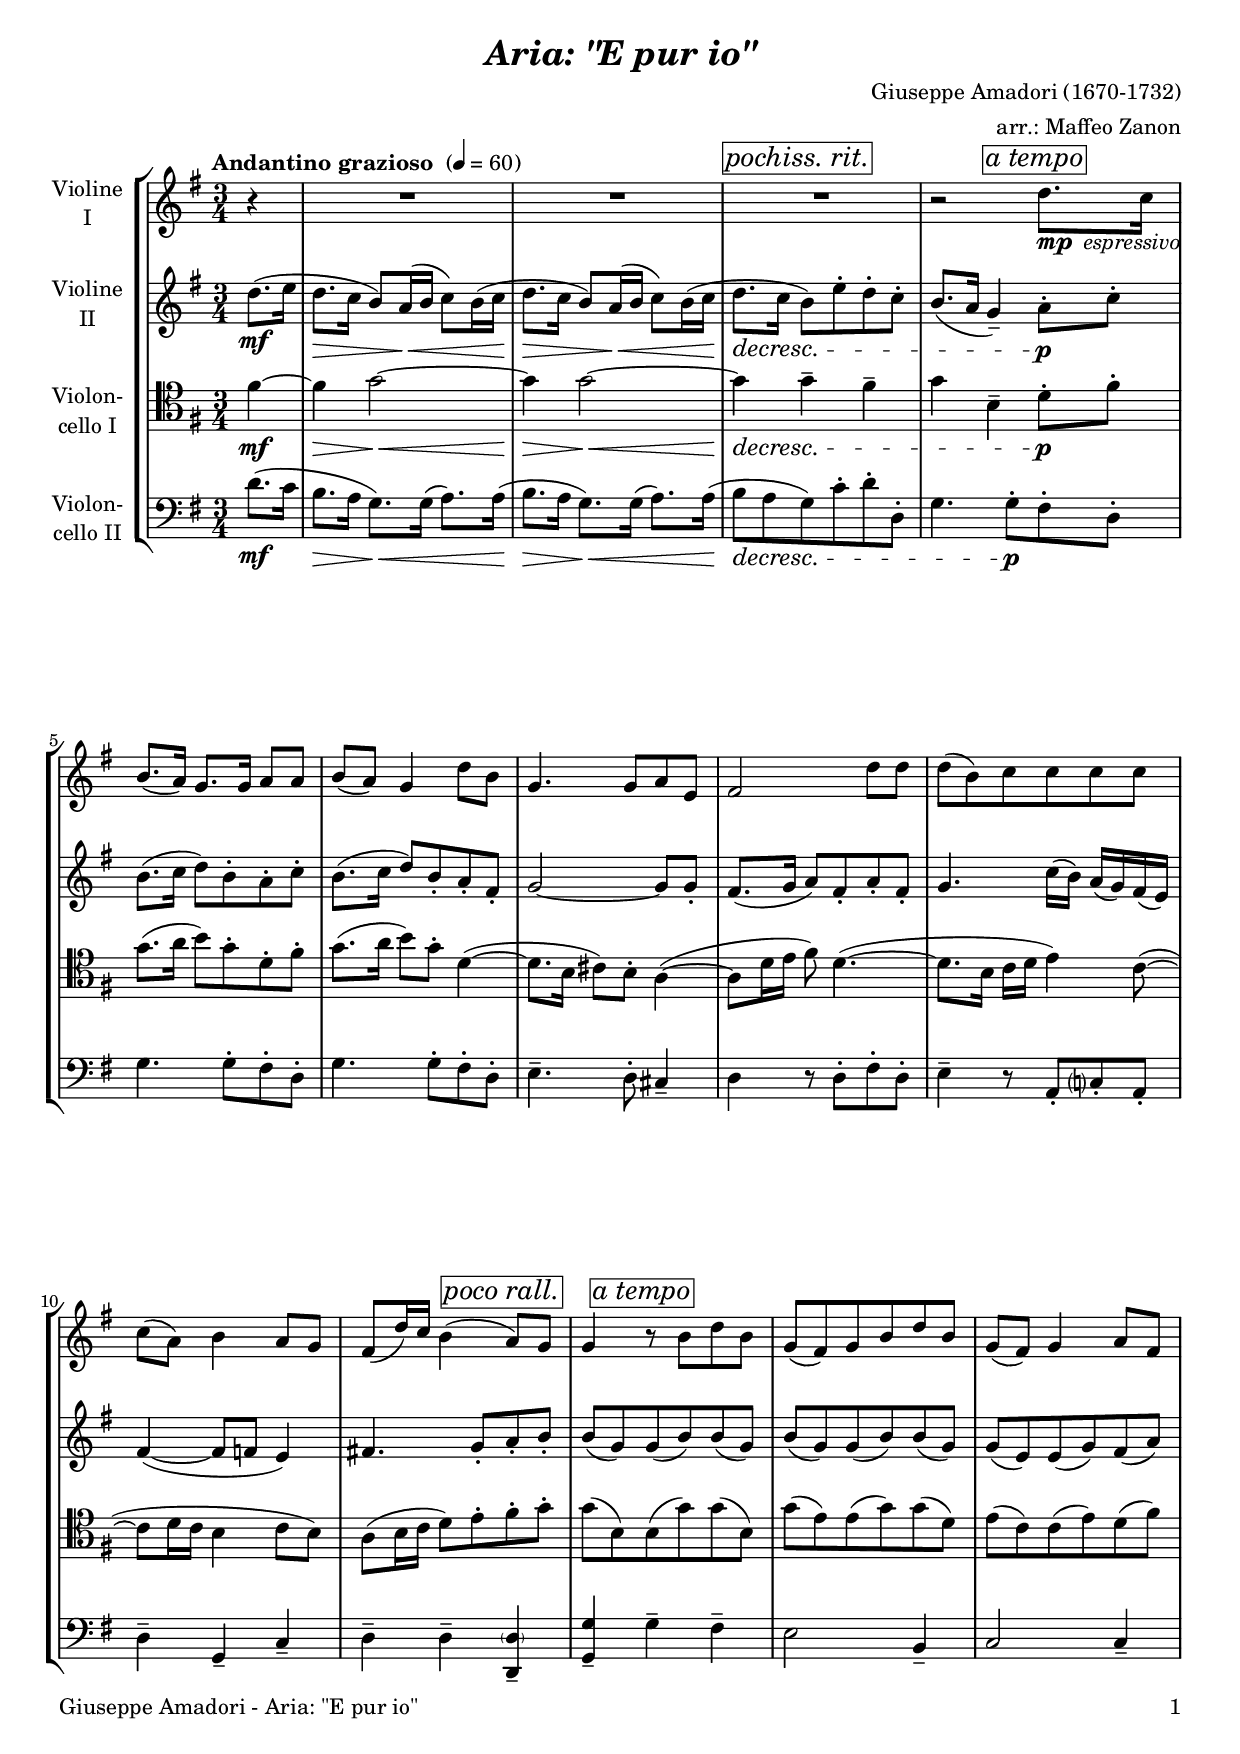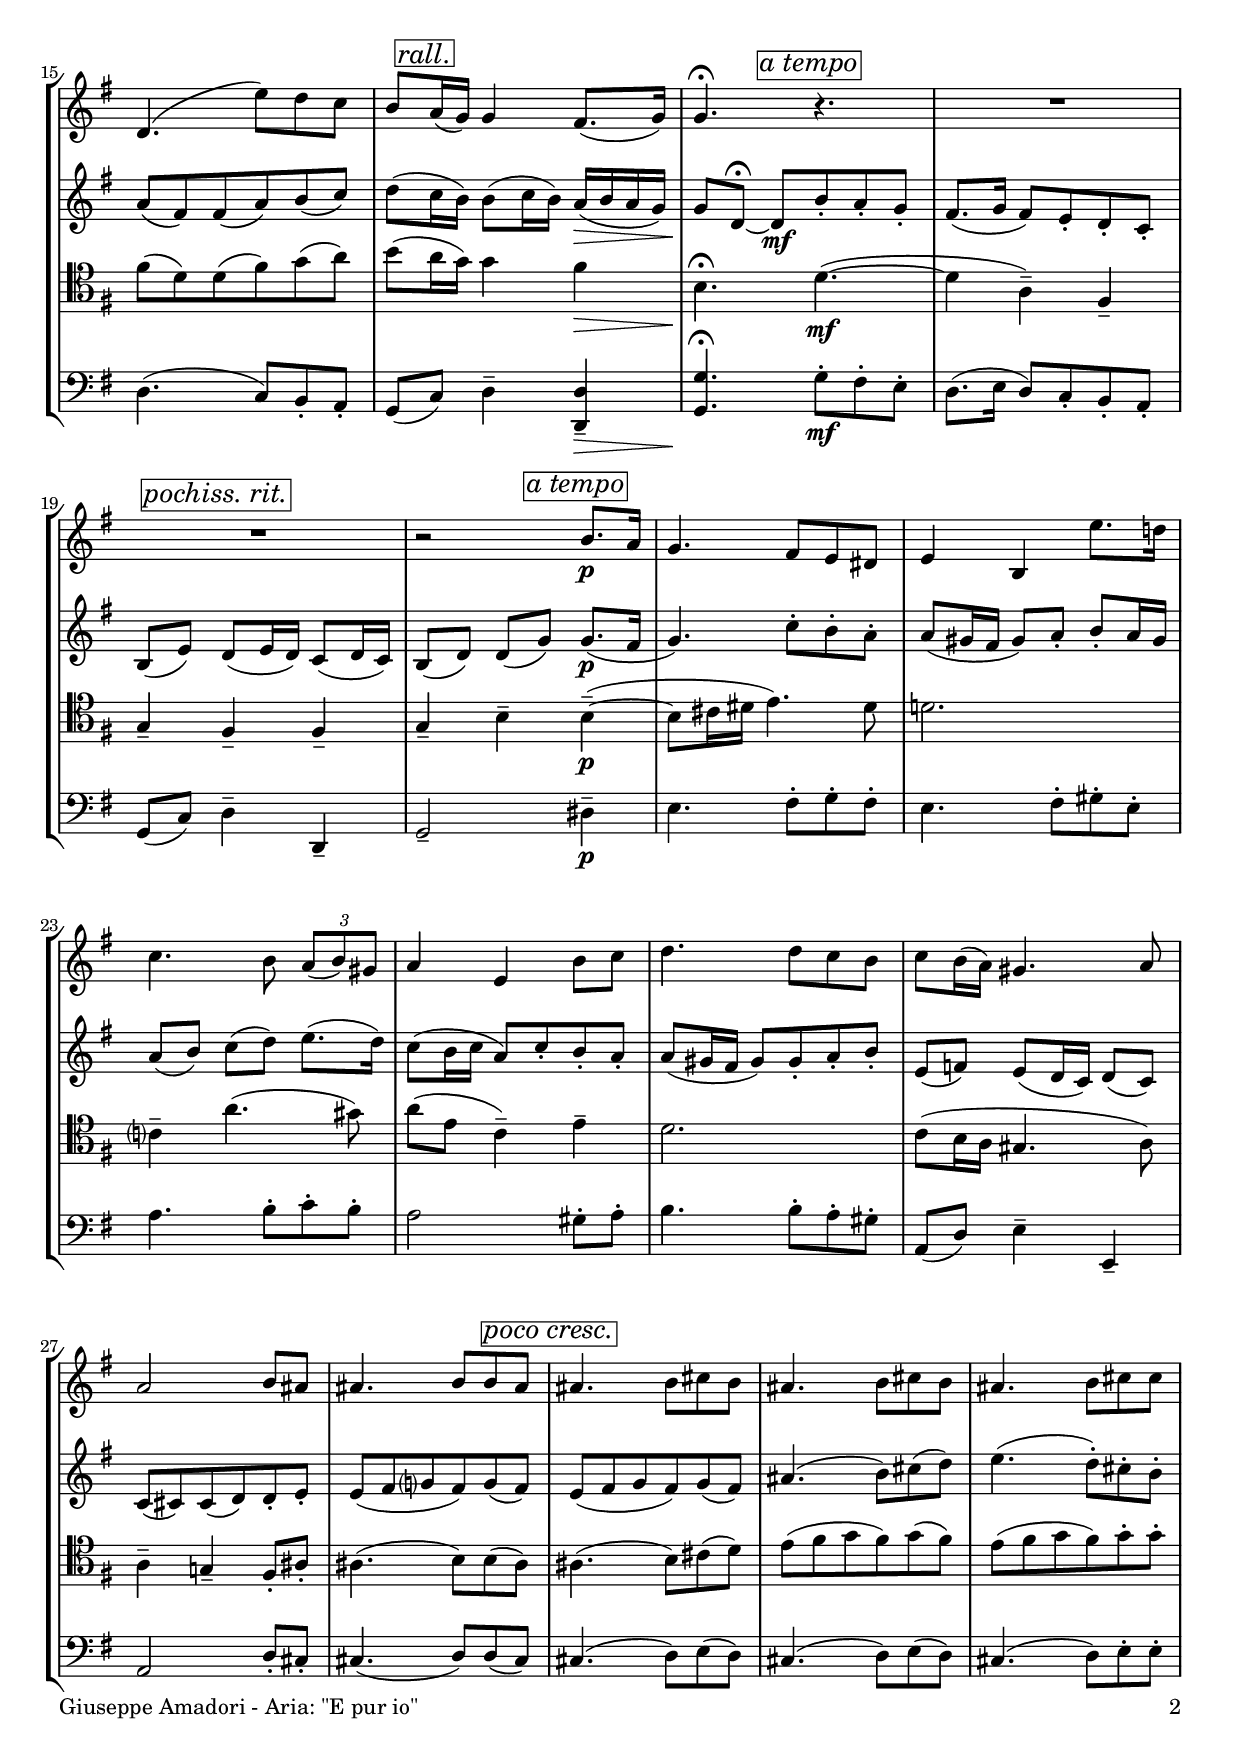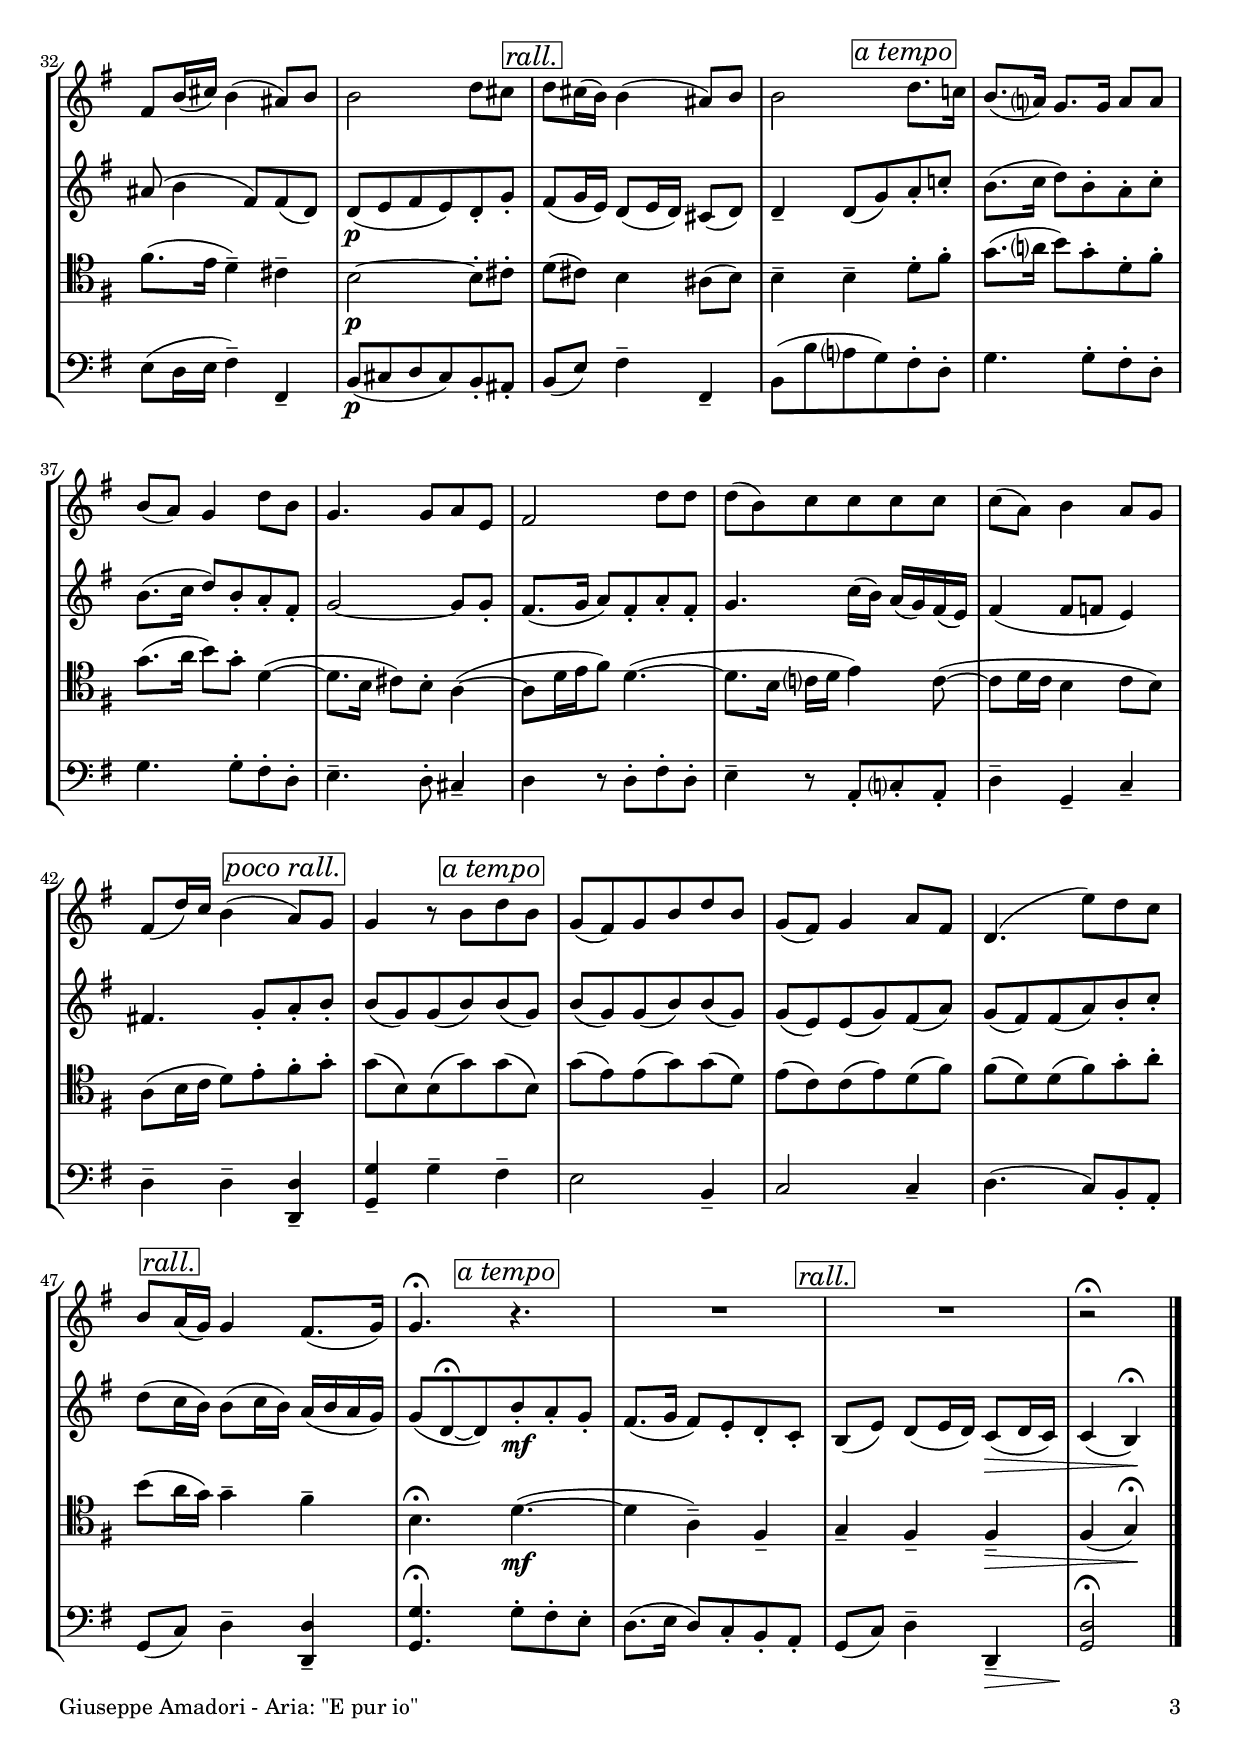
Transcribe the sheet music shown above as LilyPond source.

\version "2.24.1"
\include "deutsch.ly"

#(set-global-staff-size 19)

\header {
  title     = \markup \bold \italic "Aria: \"E pur io\""
  composer  = "Giuseppe Amadori (1670-1732)"
  arranger  = "arr.: Maffeo Zanon"
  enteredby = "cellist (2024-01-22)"
%  piece     = ""
}

voiceconsts = {
  \key g \major
  \time 3/4
  \clef "treble"
%  \numericTimeSignature
  \compressEmptyMeasures
  % Set default beaming for all staves
%  \set Timing.beamExceptions = #'()
%  \set Timing.baseMoment     = #(ly:make-moment 1 4)
%  \set Timing.beatStructure  = #'(1 1 1)
  \tempo "Andantino grazioso " 4=60
}

mist = "string ensemble 1"
mivl = "violin"
miba = "cello"
mipz = "pizzicato strings"

atem = \mark \markup \box \italic "a tempo"
mpes = \markup { \dynamic mp \italic " espressivo" }
pocc = \mark \markup \box \italic "poco cresc."
pocr = \mark \markup \box \italic "pochiss. rit."
pora = \mark \markup \box \italic "poco rall."
rall = \mark \markup \box \italic "rall."

va = \relative c'' {
  \voiceconsts

  \partial 4 r4
  R2.*3
  r2 d8._\mpes c16
  h8.( a16) g8. g16 a8 a
  h( a) g4 d'8 h
  g4. g8 a e

  fis2 d'8 d
  d( h) c c c c
  c( a) h4 a8 g
  fis( d'16) c h4( \pora a8) g

  g4 \atem r8 h d h
  g( fis) g h d h
  g( fis) g4 a8 fis
  d4.( e'8) d c

  h \rall a16( g) g4 fis8.( g16)
  g4.\fermata r
  R2.*2
  r2 h8.\p a16
  g4. fis8 e dis
  e4 h e'8. d!16
  c4. h8 \tuplet 3/2 4 { a( h) gis }

  a4 e h'8 c
  d4. d8 c h
  c h16( a) gis4. a8

  a2 h8 ais
  ais4. h8 h ais \pocc
  ais4. h8 cis h
  ais4. h8 cis h

  ais4. h8 cis cis
  fis, h16( cis) h4( ais8) h
  h2 d8 cis \rall
  d cis16( h) h4( ais8) h

  h2 \atem d8. c!16
  h8.( a?16) g8. g16 a8 a
  h( a) g4 d'8 h
  g4. g8 a e

  fis2 d'8 d
  d( h) c c c c
  c( a) h4 a8 g

  fis( d'16) c h4( \pora a8) g
  g4 r8 h \atem d h
  g( fis) g h d h

  g( fis) g4 a8 fis
  d4.( e'8) d c
  h \rall a16( g) g4 fis8.( g16)

  g4.\fermata \atem r
  R2.*2
  \partial 2 r2\fermata \bar "|."
}

vb = \relative c'' {
  \voiceconsts

  \partial 4 d8.(\mf e16
  d8.\> c16 h8) a16(\!\< h c8) h16( c
  d8.\!\> c16 h8) a16(\!\< h c8) h16( c
  d8.\!\decresc c16 \pocr h8) e-. d-. c-.

  h8.( a16 g4)-- \atem a8-.\p c-.
  h8.( c16 d8) h-. a-. c-.
  h8.( c16 d8) h-. a-. fis-.
  g2~ g8 g-.

  fis8.( g16 a8) fis-. a-. fis-.
  g4. c16( h) a( g) fis( e)
  fis4(~ fis8 f e4)
  fis!4. g8-. \pora a-. h-.

  h( g) \atem g( h) h( g)
  h( g) g( h) h( g)
  g( e) e( g) fis( a)
  a( fis) fis( a) h( c)

  d( \rall c16 h) h8( c16 h) a(\> h a g)
  g8\! d~\fermata d[\mf \atem h'-. a-. g]-.
  fis8.( g16 fis8) e-. d-. c-.
  h( e) \pocr d( e16 d) c8( d16 c)

  h8( d) d( g) \atem g8.(\p fis16
  g4.) c8-. h-. a-.
  a( gis16 fis gis8) a-. h-. a16 gis
  a8( h) c( d) e8.( d16)

  c8( h16 c a8) c-. h-. a-.
  a( gis16 fis gis8) gis-. a-. h-.
  e,( f) e( d16 c) d8( c)

  c( cis) cis( d) d-. e-.
  e( fis g? fis) g( fis) \pocc
  e( fis g fis) g( fis)
  ais4.( h8) cis( d)

  e4.( d8)-. cis-. h-.
  ais( h4 fis8) fis( d)
  d(\p e fis e) d-. g-. \rall
  fis( g16 e) d8( e16 d) cis8( d)

  d4-- d8( g) \atem a-. c!-.
  h8.( c16 d8) h-. a-. c-.
  h8.( c16 d8) h-. a-. fis-.
  g2~ g8 g-.

  fis8.( g16 a8) fis-. a-. fis-.
  g4. c16( h) a( g) fis( e)
  fis4( fis8 f e4)

  fis!4. g8-. \pora a-. h-.
  h( g) g( h) \atem h( g)
  h( g) g( h) h( g)

  g( e) e( g) fis( a)
  g( fis) fis( a) h-. c-.
  d( \rall c16 h)  h8( c16 h) a( h a g)

  g8( d~\fermata d) \atem h'-.\mf a-. g-.
  fis8.( g16 fis8) e-. d-. c-. \rall
  h8( e) d( e16 d) c8(\> d16 c)
  \partial 2 c4( h)\!\fermata \bar "|."
}

vc = \relative c' {
  \voiceconsts
  \clef "tenor"
  
  \partial 4 fis4~\mf
  fis\> g2~\!\<
  g4\!\> g2~\!\<
  g4\!\decresc \pocr g-- fis--

  g h,-- \atem d8-.\p fis-.
  g8.( a16 h8) g-. d-. fis-.
  g8.( a16 h8) g-. d4(~
  d8. h16 cis8) h-. a4(~

  a8 d16 e fis8) d4.(~
  d8. h16 c d e4) c8(~
  c d16 c h4 c8 h)
  a( h16 c d8) e-. \pora fis-. g-.

  g( h,) \atem h( g') g( h,)
  g'( e) e( g) g( d)
  e( c) c( e) d( fis)
  fis( d) d( fis) g( a)

  h( \rall a16 g) g4 fis\>
  h,4.\fermata\! \atem d(~\mf
  d4 a)-- fis--
  g-- \pocr fis-- fis--

  g-- h-- \atem h(~--\p
  h8 cis16 dis e4.) dis8
  d!2.
  c?4-- a'4.( gis8)

  a( e c4)-- e--
  d2.
  c8( h16 a gis4. a8)

  a4-- g!-- fis8-. ais-.
  ais4.( h8) h( ais) \pocc
  ais4.( h8) cis( d)
  e( fis g fis) g( fis)

  e( fis g fis) g-. g-.
  fis8.( e16 d4)-- cis--
  h2~\p h8-. cis-. \rall
  d( cis) h4 ais8( h)

  h4-- h-- \atem d8-. fis-.
  g8.( a?16 h8) g-. d-. fis-.
  g8.( a16 h8) g-. d4(~
  d8. h16 cis8) h-. a4(~

  a8[ d16 e fis8]) d4.(~
  d8. h16 c? d e4) c8(~
  c d16 c h4 c8 h)

  a( h16 c d8) e-. \pora fis-. g-.
  g( h,) h( g') \atem g( h,)
  g'( e) e( g) g( d)
  
  e( c) c( e) d( fis)
  fis( d) d( fis) g-. a-.
  h( \rall a16 g) g4-- fis--

  h,4.\fermata \atem d(~\mf
  d4 a)-- fis-- \rall
  g-- fis-- fis--\>
  \partial 2 fis( g)\fermata\! \bar "|."
}

vd = \relative c' {
  \voiceconsts
  \clef "bass"
  
  \partial 4 d8.(\mf c16
  h8.\> a16 g8.)\!\< g16( a8.) a16(
  h8.\!\> a16 g8.)\!\< g16( a8.) a16(
  h8\decresc a \pocr g) c-. d-. d,-.

  g4. g8-.\p \atem fis-. d-.
  g4. g8-. fis-. d-.
  g4. g8-. fis-. d-.
  e4.-- d8-. cis4--

  d r8 d-. fis-. d-.
  e4-- r8 a,-. c?-. a-.
  d4-- g,-- c--
  d-- d-- \pora <d, \parenthesize d'>--

  <g g'>-- \atem g'-- fis--
  e2 h4--
  c2 c4--
  d4.( c8) h-. a-.

  g( \rall c) d4-- <d, d'>--\>
  <g g'>4.\fermata\! \atem g'8-.\mf fis-. e-.
  d8.( e16 d8) c-. h-. a-.
  g( c) \pocr d4-- d,--

  g2-- \atem dis'4--\p
  e4. fis8-. g-. fis-.
  e4. fis8-. gis-. e-.
  a4. h8-. c-. h-.

  a2 gis8-. a-.
  h4. h8-. a-. gis-.
  a,( d) e4-- e,--

  a2 d8-. cis-.
  cis4.( d8) d( cis) \pocc
  cis4.( d8) e( d)
  cis4.( d8) e( d)

  cis4.( d8) e-. e-.
  e( d16 e fis4)-- fis,--
  h8(\p cis d cis) h-. ais-. \rall
  h( e) fis4-- fis,--

  h8( h' a? g) \atem fis-. d-.
  g4. g8-. fis-. d-.
  g4. g8-. fis-. d-.
  e4.-- d8-. cis4--

  d r8 d-. fis-. d-.
  e4-- r8 a,-. c?-. a-.
  d4-- g,-- c--

  d-- d-- \pora <d, d'>--
  <g g'>-- g'-- \atem fis--
  e2 h4--

  c2 c4--
  d4.( c8) h-. a-.
  g( \rall c) d4-- <d, d'>--

  <g g'>4.\fermata \atem g'8-. fis-. e-.
  d8.( e16 d8) c-. h-. a-. \rall
  g( c) d4-- d,--\>
  \partial 2 <g d'>2\fermata\! \bar "|."
}


music = \new StaffGroup <<
      \new Staff {
	\set Staff.midiInstrument = \mivl
	\set Staff.instrumentName = \markup \center-column { "Violine" "I" }
	\transpose g g { \va }
      }

      \new Staff {
	\set Staff.midiInstrument = \mivl
	\set Staff.instrumentName = \markup \center-column { "Violine" "II" }
	\transpose g g { \vb }
      }

      \new Staff {
	\set Staff.midiInstrument = \miba
	\set Staff.instrumentName = \markup \center-column { "Violon-" "cello I" }
	\transpose g g { \vc }
      }

      \new Staff {
	\set Staff.midiInstrument = \miba
	\set Staff.instrumentName = \markup \center-column { "Violon-" "cello II" }
	\transpose g g { \vd }
      }
>>

\book {
  \paper {
    print-page-number = ##t
    print-first-page-number = ##t
    ragged-last-bottom = ##f
    oddHeaderMarkup = \markup \null
    evenHeaderMarkup = \markup \null
    oddFooterMarkup = \markup {
      \fill-line {
        \if \should-print-page-number
        "Giuseppe Amadori - Aria: \"E pur io\"" \fromproperty #'page:page-number-string
      }
    }
    evenFooterMarkup = \oddFooterMarkup
  } \score {
    \music
    \layout {}
  }

  \score {
    \unfoldRepeats \music

    \midi {
      \context {
        \Score
      }
    }
  }
}